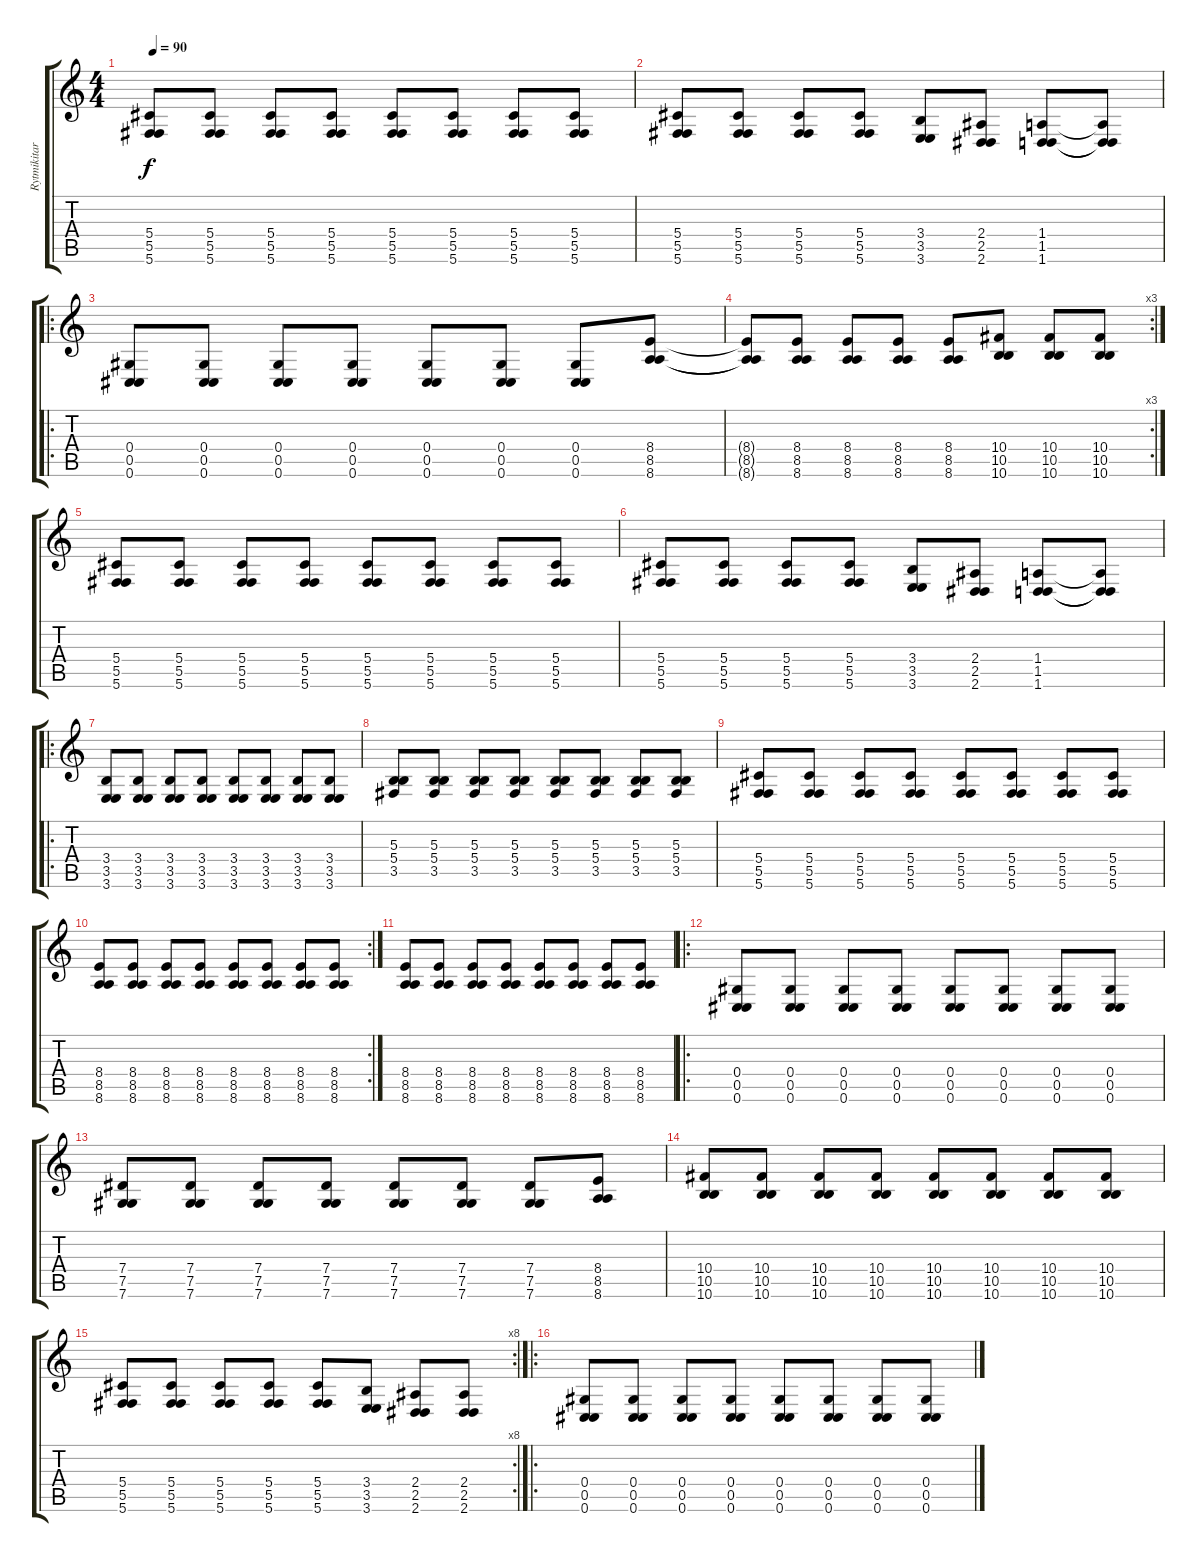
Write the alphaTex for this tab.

\track ("Rytmikitara" "Rytmikitar") {instrument distortionguitar}
\staff {score tabs}
\tuning (Eb2 Bb2 Gb2 Db2 Ab2 Db2) {hide}
\ts (4 4)
\tempo 90
\clef g2
\ks c
(5.4 5.5 5.6).8{dy f volume 1} (5.4 5.5 5.6).8{volume 2} (5.4 5.5 5.6).8{volume 3} (5.4 5.5 5.6).8{volume 4} (5.4 5.5 5.6).8{volume 5} (5.4 5.5 5.6).8{volume 6} (5.4 5.5 5.6).8{volume 7} (5.4 5.5 5.6).8{volume 8} |
(5.4 5.5 5.6).8{volume 9} (5.4 5.5 5.6).8{volume 10} (5.4 5.5 5.6).8{volume 11} (5.4 5.5 5.6).8{volume 12} (3.4 3.5 3.6).8{volume 13} (2.4 2.5 2.6).8{volume 13} (1.4 1.5 1.6).8{volume 13} (1.4{t} 1.5{t} 1.6{t}).8 |
\ro
(0.4 0.5 0.6).8 (0.4 0.5 0.6).8 (0.4 0.5 0.6).8 (0.4 0.5 0.6).8 (0.4 0.5 0.6).8 (0.4 0.5 0.6).8 (0.4 0.5 0.6).8 (8.4 8.5 8.6).8 |
\rc 3
(8.4{t} 8.5{t} 8.6{t}).8 (8.4 8.5 8.6).8 (8.4 8.5 8.6).8 (8.4 8.5 8.6).8 (8.4 8.5 8.6).8 (10.4 10.5 10.6).8 (10.4 10.5 10.6).8 (10.4 10.5 10.6).8 |
(5.4 5.5 5.6).8 (5.4 5.5 5.6).8 (5.4 5.5 5.6).8 (5.4 5.5 5.6).8 (5.4 5.5 5.6).8 (5.4 5.5 5.6).8 (5.4 5.5 5.6).8 (5.4 5.5 5.6).8 |
(5.4 5.5 5.6).8 (5.4 5.5 5.6).8 (5.4 5.5 5.6).8 (5.4 5.5 5.6).8 (3.4 3.5 3.6).8 (2.4 2.5 2.6).8 (1.4 1.5 1.6).8 (1.4{t} 1.5{t} 1.6{t}).8 |
\ro
(3.4 3.5 3.6).8 (3.4 3.5 3.6).8 (3.4 3.5 3.6).8 (3.4 3.5 3.6).8 (3.4 3.5 3.6).8 (3.4 3.5 3.6).8 (3.4 3.5 3.6).8 (3.4 3.5 3.6).8 |
(5.3 5.4 3.5).8 (5.3 5.4 3.5).8 (5.3 5.4 3.5).8 (5.3 5.4 3.5).8 (5.3 5.4 3.5).8 (5.3 5.4 3.5).8 (5.3 5.4 3.5).8 (5.3 5.4 3.5).8 |
(5.4 5.5 5.6).8 (5.4 5.5 5.6).8 (5.4 5.5 5.6).8 (5.4 5.5 5.6).8 (5.4 5.5 5.6).8 (5.4 5.5 5.6).8 (5.4 5.5 5.6).8 (5.4 5.5 5.6).8 |
\rc 2
(8.4 8.5 8.6).8 (8.4 8.5 8.6).8 (8.4 8.5 8.6).8 (8.4 8.5 8.6).8 (8.4 8.5 8.6).8 (8.4 8.5 8.6).8 (8.4 8.5 8.6).8 (8.4 8.5 8.6).8 |
(8.4 8.5 8.6).8 (8.4 8.5 8.6).8 (8.4 8.5 8.6).8 (8.4 8.5 8.6).8 (8.4 8.5 8.6).8 (8.4 8.5 8.6).8 (8.4 8.5 8.6).8 (8.4 8.5 8.6).8 |
\ro
(0.4 0.5 0.6).8 (0.4 0.5 0.6).8 (0.4 0.5 0.6).8 (0.4 0.5 0.6).8 (0.4 0.5 0.6).8 (0.4 0.5 0.6).8 (0.4 0.5 0.6).8 (0.4 0.5 0.6).8 |
(7.4 7.5 7.6).8 (7.4 7.5 7.6).8 (7.4 7.5 7.6).8 (7.4 7.5 7.6).8 (7.4 7.5 7.6).8 (7.4 7.5 7.6).8 (7.4 7.5 7.6).8 (8.4 8.5 8.6).8 |
(10.4 10.5 10.6).8 (10.4 10.5 10.6).8 (10.4 10.5 10.6).8 (10.4 10.5 10.6).8 (10.4 10.5 10.6).8 (10.4 10.5 10.6).8 (10.4 10.5 10.6).8 (10.4 10.5 10.6).8 |
\rc 8
(5.4 5.5 5.6).8 (5.4 5.5 5.6).8 (5.4 5.5 5.6).8 (5.4 5.5 5.6).8 (5.4 5.5 5.6).8 (3.4 3.5 3.6).8 (2.4 2.5 2.6).8 (2.4 2.5 2.6).8 |
\ro
(0.4 0.5 0.6).8 (0.4 0.5 0.6).8 (0.4 0.5 0.6).8 (0.4 0.5 0.6).8 (0.4 0.5 0.6).8 (0.4 0.5 0.6).8 (0.4 0.5 0.6).8 (0.4 0.5 0.6).8
